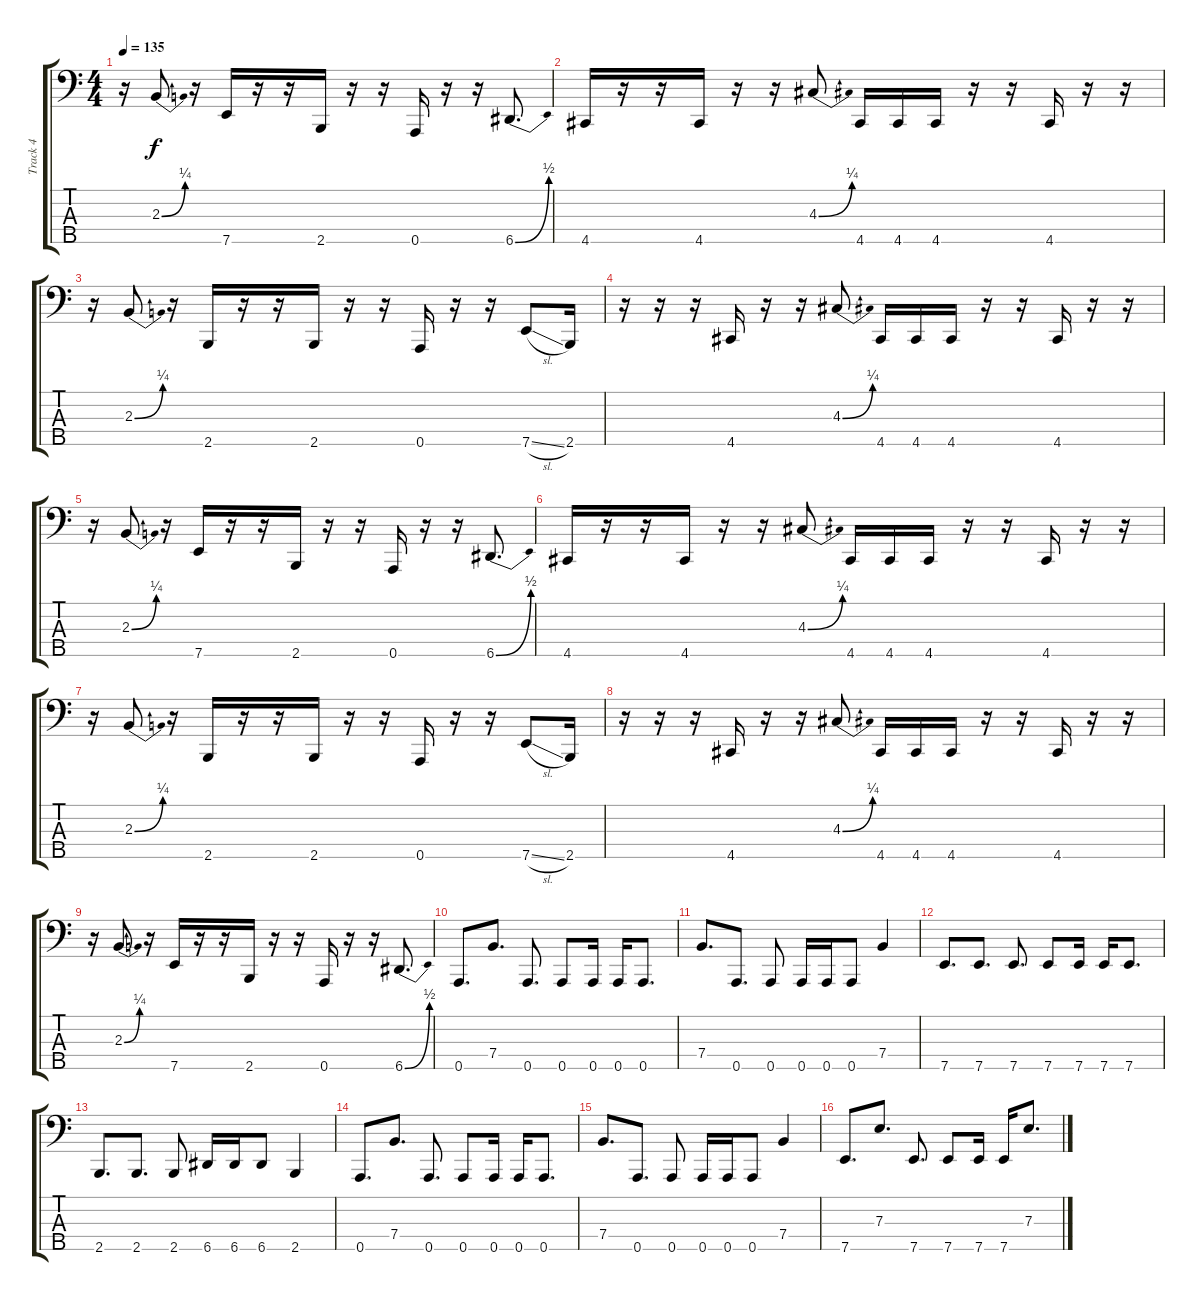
\track ("Track 4" "Track 4") {instrument slapbass1}
\staff {score tabs}
\tuning (G2 D2 A1 E1 A0) {hide}
\ts (4 4)
\tempo 135
\clef f4
\ks c
r.16{dy f} 2.3{be (bend 0 0 60 1)}.8 r.16 7.5.16 r.16 r.16 2.5.16 r.16 r.16 0.5.16 r.16 r.16 6.5{be (bend 0 0 60 2)}.8{d} |
4.5.16 r.16 r.16 4.5.16 r.16 r.16 4.3{be (bend 0 0 60 1)}.8 4.5.16 4.5.16 4.5.16 r.16 r.16 4.5.16 r.16 r.16 |
r.16 2.3{be (bend 0 0 60 1)}.8 r.16 2.5.16 r.16 r.16 2.5.16 r.16 r.16 0.5.16 r.16 r.16 7.5{sl}.8 2.5.16 |
r.16 r.16 r.16 4.5.16 r.16 r.16 4.3{be (bend 0 0 60 1)}.8 4.5.16 4.5.16 4.5.16 r.16 r.16 4.5.16 r.16 r.16 |
r.16 2.3{be (bend 0 0 60 1)}.8 r.16 7.5.16 r.16 r.16 2.5.16 r.16 r.16 0.5.16 r.16 r.16 6.5{be (bend 0 0 60 2)}.8{d} |
4.5.16 r.16 r.16 4.5.16 r.16 r.16 4.3{be (bend 0 0 60 1)}.8 4.5.16 4.5.16 4.5.16 r.16 r.16 4.5.16 r.16 r.16 |
r.16 2.3{be (bend 0 0 60 1)}.8 r.16 2.5.16 r.16 r.16 2.5.16 r.16 r.16 0.5.16 r.16 r.16 7.5{sl}.8 2.5.16 |
r.16 r.16 r.16 4.5.16 r.16 r.16 4.3{be (bend 0 0 60 1)}.8 4.5.16 4.5.16 4.5.16 r.16 r.16 4.5.16 r.16 r.16 |
r.16 2.3{be (bend 0 0 60 1)}.8 r.16 7.5.16 r.16 r.16 2.5.16 r.16 r.16 0.5.16 r.16 r.16 6.5{be (bend 0 0 60 2)}.8{d} |
0.5.8{d} 7.4.8{d} 0.5.8{d} 0.5.8 0.5.16 0.5.16 0.5.8{d} |
7.4.8{d} 0.5.8{d} 0.5.8 0.5.16 0.5.16 0.5.8 7.4.4 |
7.5.8{d} 7.5.8{d} 7.5.8{d} 7.5.8 7.5.16 7.5.16 7.5.8{d} |
2.5.8{d} 2.5.8{d} 2.5.8 6.5.16 6.5.16 6.5.8 2.5.4 |
0.5.8{d} 7.4.8{d} 0.5.8{d} 0.5.8 0.5.16 0.5.16 0.5.8{d} |
7.4.8{d} 0.5.8{d} 0.5.8 0.5.16 0.5.16 0.5.8 7.4.4 |
7.5.8{d} 7.3.8{d} 7.5.8{d} 7.5.8 7.5.16 7.5.16 7.3.8{d}
